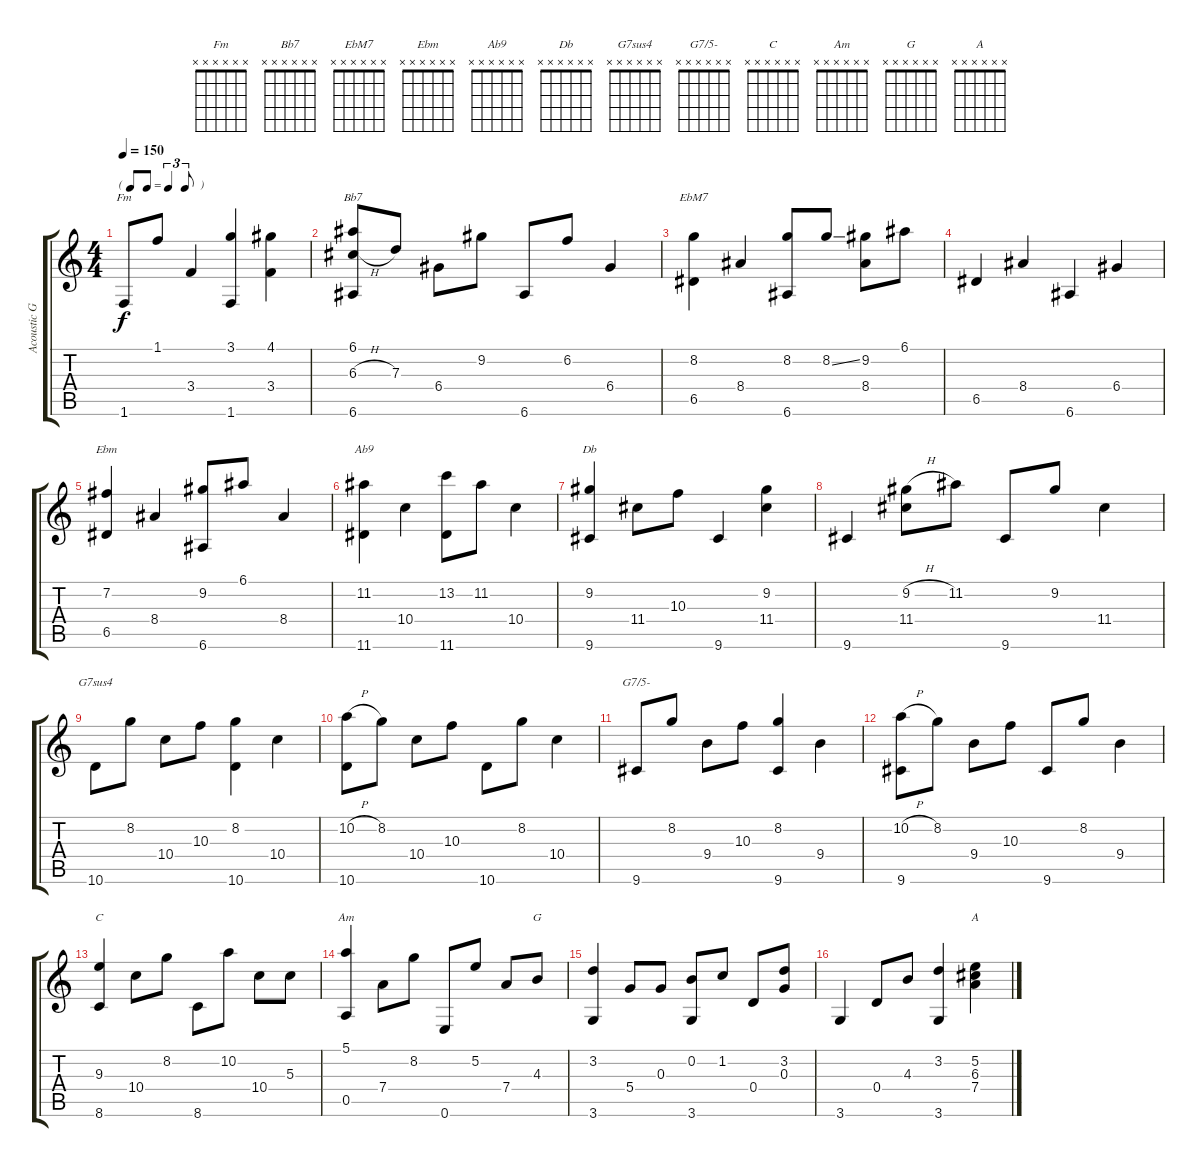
\track ("Acoustic Guitar" "Acoustic G") {instrument acousticguitarsteel}
\staff {score tabs}
\tuning (E4 B3 G3 D3 A2 E2) {hide}
\chord ("Fm" x x x x x x) {firstfret 0}
\chord ("Bb7" x x x x x x) {firstfret 0}
\chord ("EbM7" x x x x x x) {firstfret 0}
\chord ("Ebm" x x x x x x) {firstfret 0}
\chord ("Ab9" x x x x x x) {firstfret 0}
\chord ("Db" x x x x x x) {firstfret 0}
\chord ("G7sus4" x x x x x x) {firstfret 0}
\chord ("G7/5-" x x x x x x) {firstfret 0}
\chord ("C" x x x x x x) {firstfret 0}
\chord ("Am" x x x x x x) {firstfret 0}
\chord ("G" x x x x x x) {firstfret 0}
\chord ("A" x x x x x x) {firstfret 0}
\ts (4 4)
\tf triplet8th
\tempo 150
\clef g2
\ks c
1.6.8{ch "Fm" dy f} 1.1.8 3.4.4 (3.1 1.6).4 (4.1 3.4).4 |
(6.1 6.3{h} 6.6).8{ch "Bb7"} 7.3.8 6.4.8 9.2.8 6.6.8 6.2.8 6.4.4 |
(8.2 6.5).4{ch "EbM7"} 8.4.4 (8.2 6.6).8 8.2{ss}.8 (9.2 8.4).8 6.1.8 |
6.5.4 8.4.4 6.6.4 6.4.4 |
(7.2 6.5).4{ch "Ebm"} 8.4.4 (9.2 6.6).8 6.1.8 8.4.4 |
(11.2 11.6).4{ch "Ab9"} 10.4.4 (13.2 11.6).8 11.2.8 10.4.4 |
(9.2 9.6).4{ch "Db"} 11.4.8 10.3.8 9.6.4 (9.2 11.4).4 |
9.6.4 (9.2{h} 11.4).8 11.2.8 9.6.8 9.2.8 11.4.4 |
10.6.8{ch "G7sus4"} 8.2.8 10.4.8 10.3.8 (8.2 10.6).4 10.4.4 |
(10.2{h} 10.6).8 8.2.8 10.4.8 10.3.8 10.6.8 8.2.8 10.4.4 |
9.6.8{ch "G7/5-"} 8.2.8 9.4.8 10.3.8 (8.2 9.6).4 9.4.4 |
(10.2{h} 9.6).8 8.2.8 9.4.8 10.3.8 9.6.8 8.2.8 9.4.4 |
(9.3 8.6).4{ch "C"} 10.4.8 8.2.8 8.6.8 10.2.8 10.4.8 5.3.8 |
(5.1 0.5).4{ch "Am"} 7.4.8 8.2.8 0.6.8 5.2.8 7.4.8 4.3.8{ch "G"} |
(3.2 3.6).4 5.4.8 0.3.8 (0.2 3.6).8 1.2.8 0.4.8 (3.2 0.3).8 |
3.6.4 0.4.8 4.3.8 (3.2 3.6).4 (5.2 6.3 7.4).4{ch "A"}
